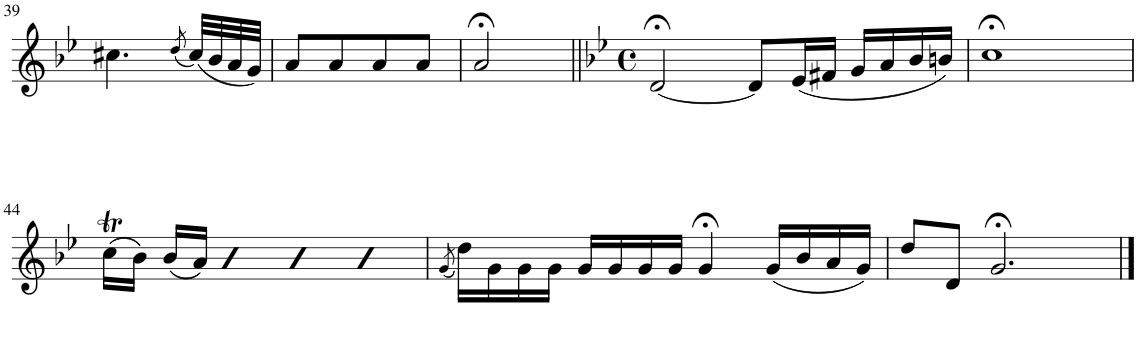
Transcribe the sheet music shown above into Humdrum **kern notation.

**kern
*part1
*staff1
*I"Piano
*I'Pno
!!LO:PB:g=z
*clefG2
*k[b-e-]
*g:
*M2/4
=39
4.cc#X\
(8qdd/
(32cc#/LLL)
32b-/
32a/
32g/JJJ)
=40
8a/L
8a/
8a/
8a/J
=41
2a;</
=42||
*k[b-e-]
*g:
*M4/4
*met(c)
[2d;</
8d/L]
(16e-/L
16f#X/JJ
16g/LL
16a/
16b-/
16bn/JJ)
=43
1cc;<
!!LO:LB:g=z
=44
(16ccT\LL
16b-\JJ)
(16b-/LL
16a/JJ)
4b-
4b-
4b-
=45
(8qg/
16dd\LL)
16g\
16g\
16g\JJ
16g/LL
16g/
16g/
16g/JJ
4g;</
(16g/LL
16b-/
16a/
16g/JJ)
=46
8dd/L
8d/J
2.g;</
==
*-
